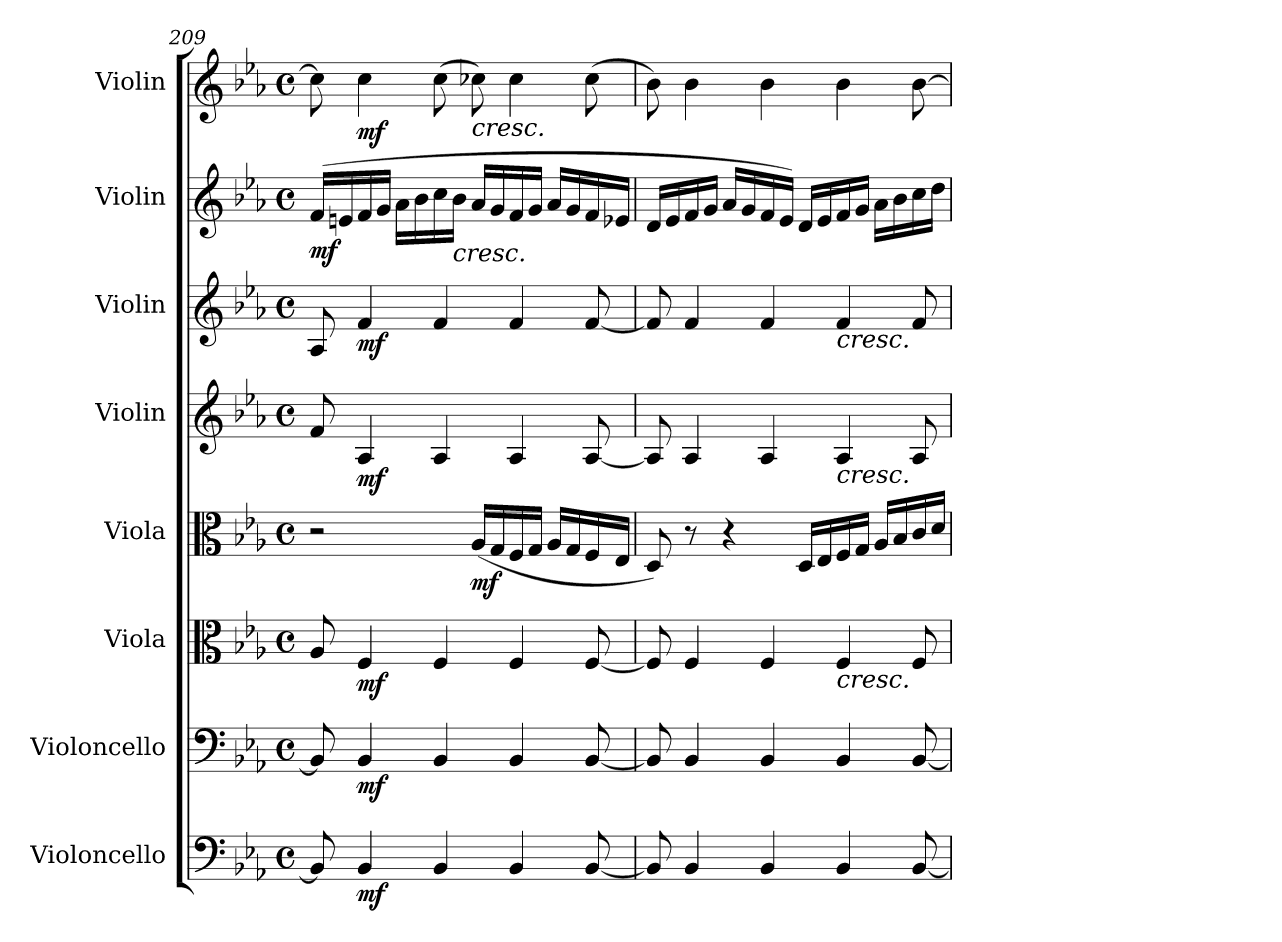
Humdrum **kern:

**kern	**dynam	**kern	**dynam	**kern	**dynam	**kern	**dynam	**kern	**dynam	**kern	**dynam	**kern	**dynam	**kern	**dynam
*part8	*part8	*part7	*part7	*part6	*part6	*part5	*part5	*part4	*part4	*part3	*part3	*part2	*part2	*part1	*part1
*staff8	*staff8	*staff7	*staff7	*staff6	*staff6	*staff5	*staff5	*staff4	*staff4	*staff3	*staff3	*staff2	*staff2	*staff1	*staff1
*I"Violoncello	*	*I"Violoncello	*	*I"Viola	*	*I"Viola	*	*I"Violin	*	*I"Violin	*	*I"Violin	*	*I"Violin	*
*I'Vc.	*	*I'Vc.	*	*I'Vla.	*	*I'Vla.	*	*I'Vln.	*	*I'Vln.	*	*I'Vln.	*	*I'Vln.	*
!!LO:PB:g=z
*clefF4	*	*clefF4	*	*clefC3	*	*clefC3	*	*clefG2	*	*clefG2	*	*clefG2	*	*clefG2	*
*k[b-e-a-]	*	*k[b-e-a-]	*	*k[b-e-a-]	*	*k[b-e-a-]	*	*k[b-e-a-]	*	*k[b-e-a-]	*	*k[b-e-a-]	*	*k[b-e-a-]	*
*M4/4	*	*M4/4	*	*M4/4	*	*M4/4	*	*M4/4	*	*M4/4	*	*M4/4	*	*M4/4	*
*met(c)	*	*met(c)	*	*met(c)	*	*met(c)	*	*met(c)	*	*met(c)	*	*met(c)	*	*met(c)	*
=209	=209	=209	=209	=209	=209	=209	=209	=209	=209	=209	=209	=209	=209	=209	=209
!	!	!	!	!	!	!	!	!	!	!	!	!	!LO:DY:b	!	!
8BB-/]	.	8BB-/]	.	8A-/	.	2r	.	8f/	.	8A-/	.	(>16f/LL	mf	8cc\]	.
.	.	.	.	.	.	.	.	.	.	.	.	16en/	.	.	.
!	!LO:DY:b	!	!LO:DY:b	!	!LO:DY:b	!	!	!	!LO:DY:b	!	!LO:DY:b	!	!	!	!LO:DY:b
4BB-/	mf	4BB-/	mf	4F/	mf	.	.	4A-/	mf	4f/	mf	16f/	.	4cc\	mf
.	.	.	.	.	.	.	.	.	.	.	.	16g/JJ	.	.	.
.	.	.	.	.	.	.	.	.	.	.	.	16a-\LL	.	.	.
.	.	.	.	.	.	.	.	.	.	.	.	16b-\	.	.	.
4BB-/	.	4BB-/	.	4F/	.	.	.	4A-/	.	4f/	.	16cc\	.	(>8cc\	.
!	!	!	!	!	!	!	!	!	!	!	!	!LO:TX:b:i:t=cresc.	!	!	!
.	.	.	.	.	.	.	.	.	.	.	.	16b-\JJ	.	.	.
!	!	!	!	!	!	!	!	!	!	!	!	!	!	!LO:TX:b:i:t=cresc.	!
!	!	!	!	!	!	!	!LO:DY:b	!	!	!	!	!	!	!	!
.	.	.	.	.	.	(<16A-/LL	mf	.	.	.	.	16a-/LL	.	8cc-X\)	.
.	.	.	.	.	.	16G/	.	.	.	.	.	16g/	.	.	.
4BB-/	.	4BB-/	.	4F/	.	16F/	.	4A-/	.	4f/	.	16f/	.	4cc-\	.
.	.	.	.	.	.	16G/JJ	.	.	.	.	.	16g/JJ	.	.	.
.	.	.	.	.	.	16A-/LL	.	.	.	.	.	16a-/LL	.	.	.
.	.	.	.	.	.	16G/	.	.	.	.	.	16g/	.	.	.
[8BB-/	.	[8BB-/	.	[8F/	.	16F/	.	[8A-/	.	[8f/	.	16f/	.	(>8cc-\	.
.	.	.	.	.	.	16E-/JJ	.	.	.	.	.	16e-X/JJ	.	.	.
=210	=210	=210	=210	=210	=210	=210	=210	=210	=210	=210	=210	=210	=210	=210	=210
8BB-/]	.	8BB-/]	.	8F/]	.	8D/)	.	8A-/]	.	8f/]	.	16d/LL	.	8b-\)	.
.	.	.	.	.	.	.	.	.	.	.	.	16e-/	.	.	.
4BB-/	.	4BB-/	.	4F/	.	8r	.	4A-/	.	4f/	.	16f/	.	4b-\	.
.	.	.	.	.	.	.	.	.	.	.	.	16g/JJ	.	.	.
.	.	.	.	.	.	4r	.	.	.	.	.	16a-/LL	.	.	.
.	.	.	.	.	.	.	.	.	.	.	.	16g/	.	.	.
4BB-/	.	4BB-/	.	4F/	.	.	.	4A-/	.	4f/	.	16f/	.	4b-\	.
.	.	.	.	.	.	.	.	.	.	.	.	16e-/JJ)	.	.	.
.	.	.	.	.	.	16D/LL	.	.	.	.	.	16d/LL	.	.	.
.	.	.	.	.	.	16E-/	.	.	.	.	.	16e-/	.	.	.
!	!	!	!	!	!	!	!	!	!	!LO:TX:b:i:t=cresc.	!	!	!	!	!
!	!	!	!	!	!	!	!	!LO:TX:b:i:t=cresc.	!	!	!	!	!	!	!
!	!	!	!	!LO:TX:b:i:t=cresc.	!	!	!	!	!	!	!	!	!	!	!
4BB-/	.	4BB-/	.	4F/	.	16F/	.	4A-/	.	4f/	.	16f/	.	4b-\	.
.	.	.	.	.	.	16G/JJ	.	.	.	.	.	16g/JJ	.	.	.
.	.	.	.	.	.	16A-/LL	.	.	.	.	.	16a-\LL	.	.	.
.	.	.	.	.	.	16B-/	.	.	.	.	.	16b-\	.	.	.
[8BB-/	.	[8BB-/	.	8F/	.	16c/	.	8A-/	.	8f/	.	16cc\	.	[8b-\	.
.	.	.	.	.	.	16d/JJ	.	.	.	.	.	16dd\JJ	.	.	.
=	=	=	=	=	=	=	=	=	=	=	=	=	=	=	=
*-	*-	*-	*-	*-	*-	*-	*-	*-	*-	*-	*-	*-	*-	*-	*-
